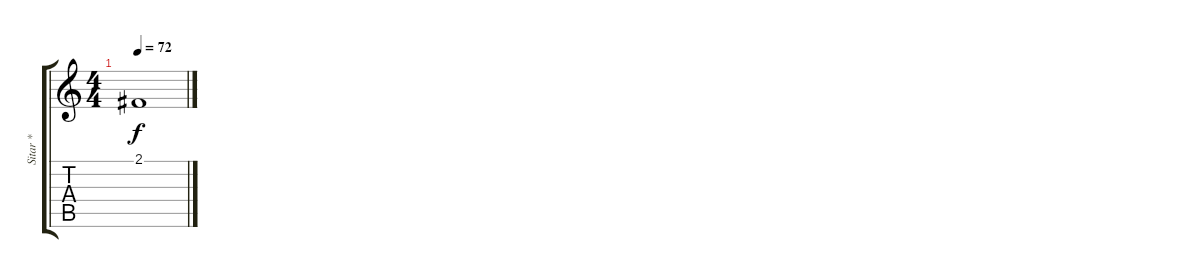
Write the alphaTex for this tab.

\track ("Sitar *" "Sitar *") {instrument sitar}
\staff {score tabs}
\tuning (E4 B3 G3 D3 A2 E2) {hide}
\ts (4 4)
\tempo 72
\clef g2
\ks c
2.1.1{dy f}
